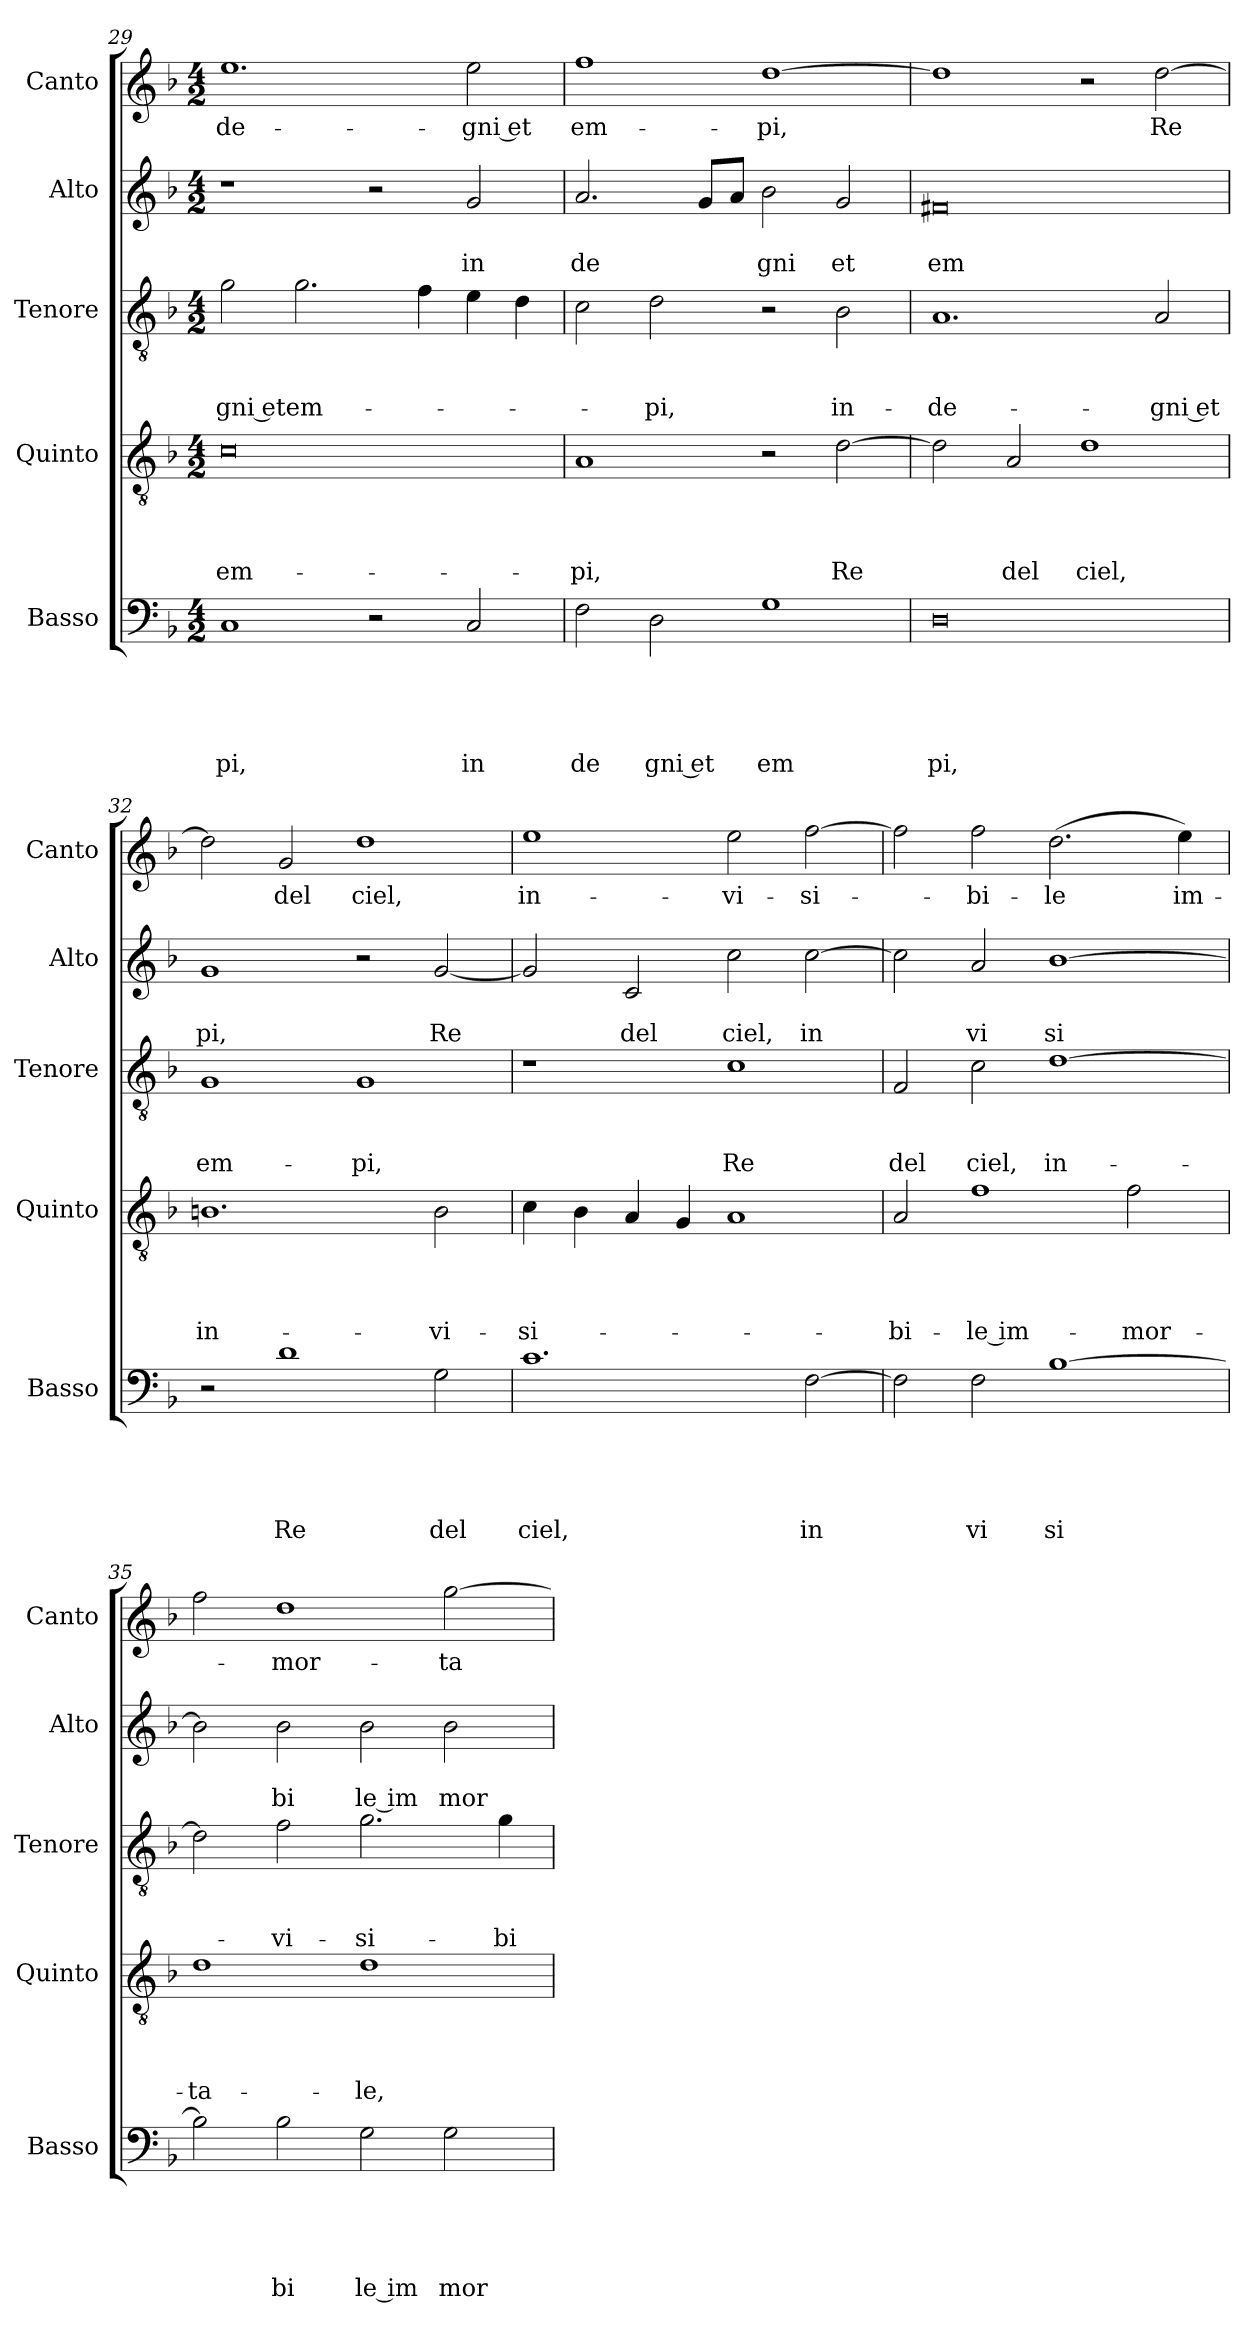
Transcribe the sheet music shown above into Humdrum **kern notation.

**kern	**text	**text	**text	**text	**text	**kern	**text	**text	**text	**text	**kern	**text	**text	**text	**kern	**text	**text	**kern	**text
*part5	*part5	*part5	*part5	*part5	*part5	*part4	*part4	*part4	*part4	*part4	*part3	*part3	*part3	*part3	*part2	*part2	*part2	*part1	*part1
*staff5	*staff5	*staff5	*staff5	*staff5	*staff5	*staff4	*staff4	*staff4	*staff4	*staff4	*staff3	*staff3	*staff3	*staff3	*staff2	*staff2	*staff2	*staff1	*staff1
*I"Basso	*	*	*	*	*	*I"Quinto	*	*	*	*	*I"Tenore	*	*	*	*I"Alto	*	*	*I"Canto	*
*I'Basso	*	*	*	*	*	*I'Quinto	*	*	*	*	*I'Tenore	*	*	*	*I'Alto	*	*	*I'Canto	*
!!LO:LB:g=z
*clefF4	*	*	*	*	*	*clefGv2	*	*	*	*	*clefGv2	*	*	*	*clefG2	*	*	*clefG2	*
*k[b-]	*	*	*	*	*	*k[b-]	*	*	*	*	*k[b-]	*	*	*	*k[b-]	*	*	*k[b-]	*
*F:	*	*	*	*	*	*F:	*	*	*	*	*F:	*	*	*	*F:	*	*	*F:	*
*M4/2	*	*	*	*	*	*M4/2	*	*	*	*	*M4/2	*	*	*	*M4/2	*	*	*M4/2	*
=29	=29	=29	=29	=29	=29	=29	=29	=29	=29	=29	=29	=29	=29	=29	=29	=29	=29	=29	=29
!	!	!	!	!	!LO:LY:b	!	!	!	!	!LO:LY:b	!	!	!	!LO:LY:b:rj	!	!	!	!	!LO:LY:b
1C	.	.	.	.	pi,	0c	.	.	.	em-	2g\	.	.	gni etem-	1r	.	.	1.ee	-de-
.	.	.	.	.	.	.	.	.	.	.	2.g\	.	.	.	.	.	.	.	.
2r	.	.	.	.	.	.	.	.	.	.	.	.	.	.	2r	.	.	.	.
.	.	.	.	.	.	.	.	.	.	.	4f\	.	.	.	.	.	.	.	.
!	!	!	!	!	!LO:LY:b	!	!	!	!	!	!	!	!	!	!	!	!LO:LY:b	!	!LO:LY:b:rj
2C/	.	.	.	.	in	.	.	.	.	.	4e\	.	.	.	2g/	.	in	2ee\	-gni et
.	.	.	.	.	.	.	.	.	.	.	4d\	.	.	.	.	.	.	.	.
=30	=30	=30	=30	=30	=30	=30	=30	=30	=30	=30	=30	=30	=30	=30	=30	=30	=30	=30	=30
!	!	!	!	!	!LO:LY:b	!	!	!	!	!LO:LY:b	!	!	!	!	!	!	!LO:LY:b	!	!LO:LY:b
2F\	.	.	.	.	de	1A	.	.	.	-pi,	2c\	.	.	.	2.a/	.	de	1ff	em-
!	!	!	!	!	!LO:LY:b:rj	!	!	!	!	!	!	!	!	!LO:LY:b	!	!	!	!	!
2D\	.	.	.	.	gni et	.	.	.	.	.	2d\	.	.	-pi,	.	.	.	.	.
.	.	.	.	.	.	.	.	.	.	.	.	.	.	.	8g/L	.	.	.	.
.	.	.	.	.	.	.	.	.	.	.	.	.	.	.	8a/J	.	.	.	.
!	!	!	!	!	!LO:LY:b	!	!	!	!	!	!	!	!	!	!	!	!LO:LY:b	!	!LO:LY:b
1G	.	.	.	.	em	2r	.	.	.	.	2r	.	.	.	2b-\	.	gni	[>1dd	-pi,
!	!	!	!	!	!	!	!	!	!	!LO:LY:b	!	!	!	!LO:LY:b	!	!	!LO:LY:b	!	!
.	.	.	.	.	.	[>2d\	.	.	.	Re	2B-\	.	.	in-	2g/	.	et	.	.
=31	=31	=31	=31	=31	=31	=31	=31	=31	=31	=31	=31	=31	=31	=31	=31	=31	=31	=31	=31
!	!	!	!	!	!LO:LY:b	!	!	!	!	!	!	!	!	!LO:LY:b	!	!	!LO:LY:b	!	!
0D	.	.	.	.	pi,	2d\]	.	.	.	.	1.A	.	.	-de-	0f#X	.	em	1dd]	.
!	!	!	!	!	!	!	!	!	!	!LO:LY:b	!	!	!	!	!	!	!	!	!
.	.	.	.	.	.	2A/	.	.	.	del	.	.	.	.	.	.	.	.	.
!	!	!	!	!	!	!	!	!	!	!LO:LY:b	!	!	!	!	!	!	!	!	!
.	.	.	.	.	.	1d	.	.	.	ciel,	.	.	.	.	.	.	.	2r	.
!	!	!	!	!	!	!	!	!	!	!	!	!	!	!LO:LY:b:rj	!	!	!	!	!LO:LY:b
.	.	.	.	.	.	.	.	.	.	.	2A/	.	.	-gni et	.	.	.	[>2dd\	Re
=32	=32	=32	=32	=32	=32	=32	=32	=32	=32	=32	=32	=32	=32	=32	=32	=32	=32	=32	=32
!	!	!	!	!	!	!	!	!	!	!LO:LY:b	!	!	!	!LO:LY:b	!	!	!LO:LY:b	!	!
2r	.	.	.	.	.	1.Bn	.	.	.	in-	1G	.	.	em-	1g	.	pi,	2dd\]	.
!	!	!	!	!	!LO:LY:b	!	!	!	!	!	!	!	!	!	!	!	!	!	!LO:LY:b
1d	.	.	.	.	Re	.	.	.	.	.	.	.	.	.	.	.	.	2g/	del
!	!	!	!	!	!	!	!	!	!	!	!	!	!	!LO:LY:b	!	!	!	!	!LO:LY:b
.	.	.	.	.	.	.	.	.	.	.	1G	.	.	-pi,	2r	.	.	1dd	ciel,
!	!	!	!	!	!LO:LY:b	!	!	!	!	!LO:LY:b	!	!	!	!	!	!	!LO:LY:b	!	!
2G\	.	.	.	.	del	2B\	.	.	.	-vi-	.	.	.	.	[<2g/	.	Re	.	.
=33	=33	=33	=33	=33	=33	=33	=33	=33	=33	=33	=33	=33	=33	=33	=33	=33	=33	=33	=33
!	!	!	!	!	!LO:LY:b	!	!	!	!	!LO:LY:b	!	!	!	!	!	!	!	!	!LO:LY:b
1.c	.	.	.	.	ciel,	4c\	.	.	.	-si-	1r	.	.	.	2g/]	.	.	1ee	in-
.	.	.	.	.	.	4B-\	.	.	.	.	.	.	.	.	.	.	.	.	.
!	!	!	!	!	!	!	!	!	!	!	!	!	!	!	!	!	!LO:LY:b	!	!
.	.	.	.	.	.	4A/	.	.	.	.	.	.	.	.	2c/	.	del	.	.
.	.	.	.	.	.	4G/	.	.	.	.	.	.	.	.	.	.	.	.	.
!	!	!	!	!	!	!	!	!	!	!	!	!	!	!LO:LY:b	!	!	!LO:LY:b	!	!LO:LY:b
.	.	.	.	.	.	1A	.	.	.	.	1c	.	.	Re	2cc\	.	ciel,	2ee\	-vi-
!	!	!	!	!	!LO:LY:b	!	!	!	!	!	!	!	!	!	!	!	!LO:LY:b	!	!LO:LY:b
[>2F\	.	.	.	.	in	.	.	.	.	.	.	.	.	.	[>2cc\	.	in	[>2ff\	-si-
=34	=34	=34	=34	=34	=34	=34	=34	=34	=34	=34	=34	=34	=34	=34	=34	=34	=34	=34	=34
!	!	!	!	!	!	!	!	!	!	!LO:LY:b	!	!	!	!LO:LY:b	!	!	!	!	!
2F\]	.	.	.	.	.	2A/	.	.	.	-bi-	2F/	.	.	del	2cc\]	.	.	2ff\]	.
!	!	!	!	!	!LO:LY:b	!	!	!	!	!LO:LY:b:rj	!	!	!	!LO:LY:b	!	!	!LO:LY:b	!	!LO:LY:b
2F\	.	.	.	.	vi	1f	.	.	.	-le im-	2c\	.	.	ciel,	2a/	.	vi	2ff\	-bi-
!	!	!	!	!	!LO:LY:b	!	!	!	!	!	!	!	!	!LO:LY:b	!	!	!LO:LY:b	!	!LO:LY:b
[>1B-	.	.	.	.	si	.	.	.	.	.	[>1d	.	.	in-	[>1b-	.	si	(<2.dd\	-le
!	!	!	!	!	!	!	!	!	!	!LO:LY:b	!	!	!	!	!	!	!	!	!
.	.	.	.	.	.	2f\	.	.	.	-mor-	.	.	.	.	.	.	.	.	.
!	!	!	!	!	!	!	!	!	!	!	!	!	!	!	!	!	!	!	!LO:LY:b
.	.	.	.	.	.	.	.	.	.	.	.	.	.	.	.	.	.	4ee\)	im-
=35	=35	=35	=35	=35	=35	=35	=35	=35	=35	=35	=35	=35	=35	=35	=35	=35	=35	=35	=35
!	!	!	!	!	!	!	!	!	!	!LO:LY:b	!	!	!	!	!	!	!	!	!
2B-\]	.	.	.	.	.	1d	.	.	.	-ta-	2d\]	.	.	.	2b-\]	.	.	2ff\	.
!	!	!	!	!	!LO:LY:b	!	!	!	!	!	!	!	!	!LO:LY:b	!	!	!LO:LY:b	!	!LO:LY:b
2B-\	.	.	.	.	bi	.	.	.	.	.	2f\	.	.	-vi-	2b-\	.	bi	1dd	-mor-
!	!	!	!	!	!LO:LY:b:rj	!	!	!	!	!LO:LY:b	!	!	!	!LO:LY:b	!	!	!LO:LY:b:rj	!	!
2G\	.	.	.	.	le im	1d	.	.	.	-le,	(2.g\	.	.	-si-	2b-\	.	le im	.	.
!	!	!	!	!	!LO:LY:b	!	!	!	!	!	!	!	!	!	!	!	!LO:LY:b	!	!LO:LY:b
2G\	.	.	.	.	mor	.	.	.	.	.	.	.	.	.	2b-\	.	mor	[>2gg\	-ta-
!	!	!	!	!	!	!	!	!	!	!	!	!	!	!LO:LY:b	!	!	!	!	!
.	.	.	.	.	.	.	.	.	.	.	4g\	.	.	-bi-	.	.	.	.	.
=	=	=	=	=	=	=	=	=	=	=	=	=	=	=	=	=	=	=	=
*-	*-	*-	*-	*-	*-	*-	*-	*-	*-	*-	*-	*-	*-	*-	*-	*-	*-	*-	*-
